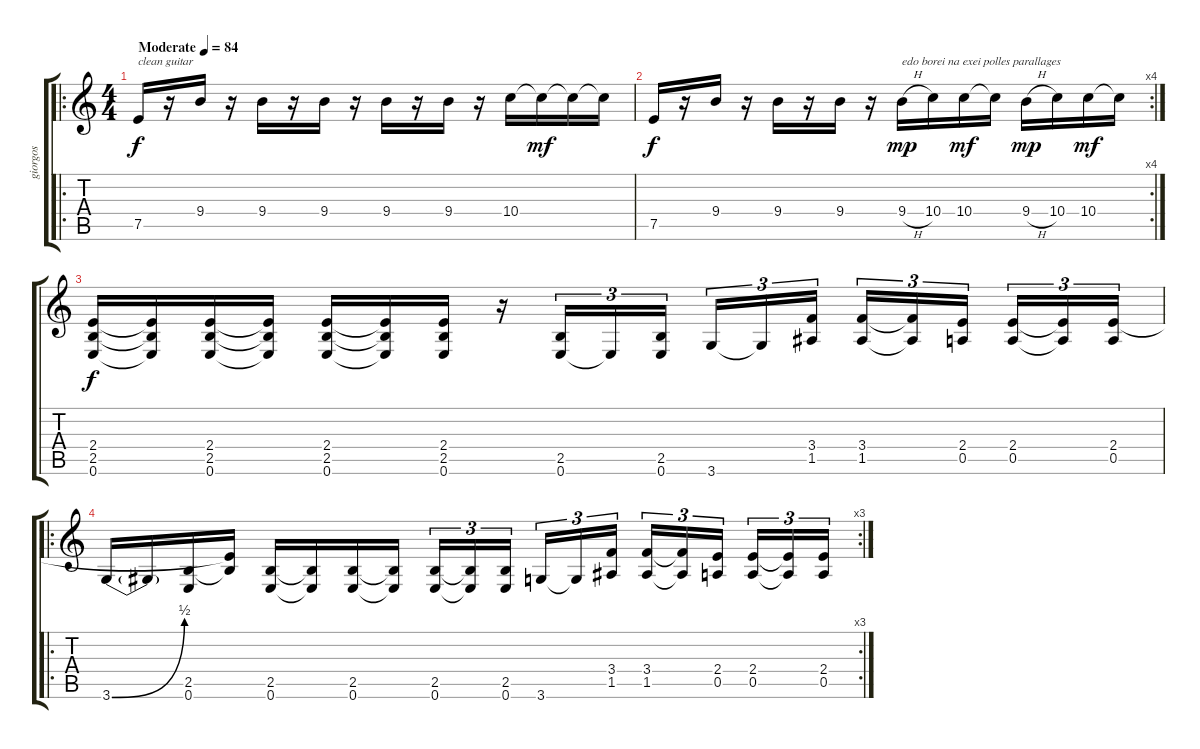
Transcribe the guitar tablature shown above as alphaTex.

\track ("giorgos" "giorgos") {instrument acousticguitarsteel}
\staff {score tabs}
\tuning (E4 B3 G3 D3 A2 E2) {hide}
\ro
\ts (4 4)
\tempo (84 "Moderate")
\clef g2
\ks c
7.5.16{txt "clean guitar" dy f instrument acousticguitarsteel} r.16 9.4.16 r.16 9.4.16 r.16 9.4.16 r.16 9.4.16 r.16 9.4.16 r.16 10.4.16 10.4{t}.16{dy mf} 10.4{t}.16 10.4{t}.16 |
\rc 4
7.5.16{dy f} r.16 9.4.16 r.16 9.4.16 r.16 9.4.16 r.16 9.4{h}.16{txt "edo borei na exei polles parallages" dy mp} 10.4.16 10.4.16{dy mf} 10.4{t}.16 9.4{h}.16{dy mp} 10.4.16 10.4.16{dy mf} 10.4{t}.16 |
(2.4 2.5 0.6).16{dy f} (2.4{t} 2.5{t} 0.6{t}).16 (2.4 2.5 0.6).16 (2.4{t} 2.5{t} 0.6{t}).16 (2.4 2.5 0.6).16 (2.4{t} 2.5{t} 0.6{t}).16 (2.4 2.5 0.6).16 r.16 (2.5 0.6).16{tu (3 2)} 0.6{t}.16{tu (3 2)} (2.5 0.6).16{tu (3 2)} 3.6.16{tu (3 2)} 3.6{t}.16{tu (3 2)} (3.4 1.5).16{tu (3 2)} (3.4 1.5).16{tu (3 2)} (3.4{t} 1.5{t}).16{tu (3 2)} (2.4 0.5).16{tu (3 2)} (2.4 0.5).16{tu (3 2)} (2.4{t} 0.5{t}).16{tu (3 2)} (2.4 0.5).16{tu (3 2)} |
\ro
\rc 3
3.6{be (bend 0 0 60 2)}.16 3.6{t}.16 (2.5 0.6).16 (2.4{t} 2.5{t}).16 (2.5 0.6).16 (2.5{t} 0.6{t}).16 (2.5 0.6).16 (2.5{t} 0.6{t}).16 (2.5 0.6).16{tu (3 2)} (2.5{t} 0.6{t}).16{tu (3 2)} (2.5 0.6).16{tu (3 2)} 3.6.16{tu (3 2)} 3.6{t}.16{tu (3 2)} (3.4 1.5).16{tu (3 2)} (3.4 1.5).16{tu (3 2)} (3.4{t} 1.5{t}).16{tu (3 2)} (2.4 0.5).16{tu (3 2)} (2.4 0.5).16{tu (3 2)} (2.4{t} 0.5{t}).16{tu (3 2)} (2.4 0.5).16{tu (3 2)}
